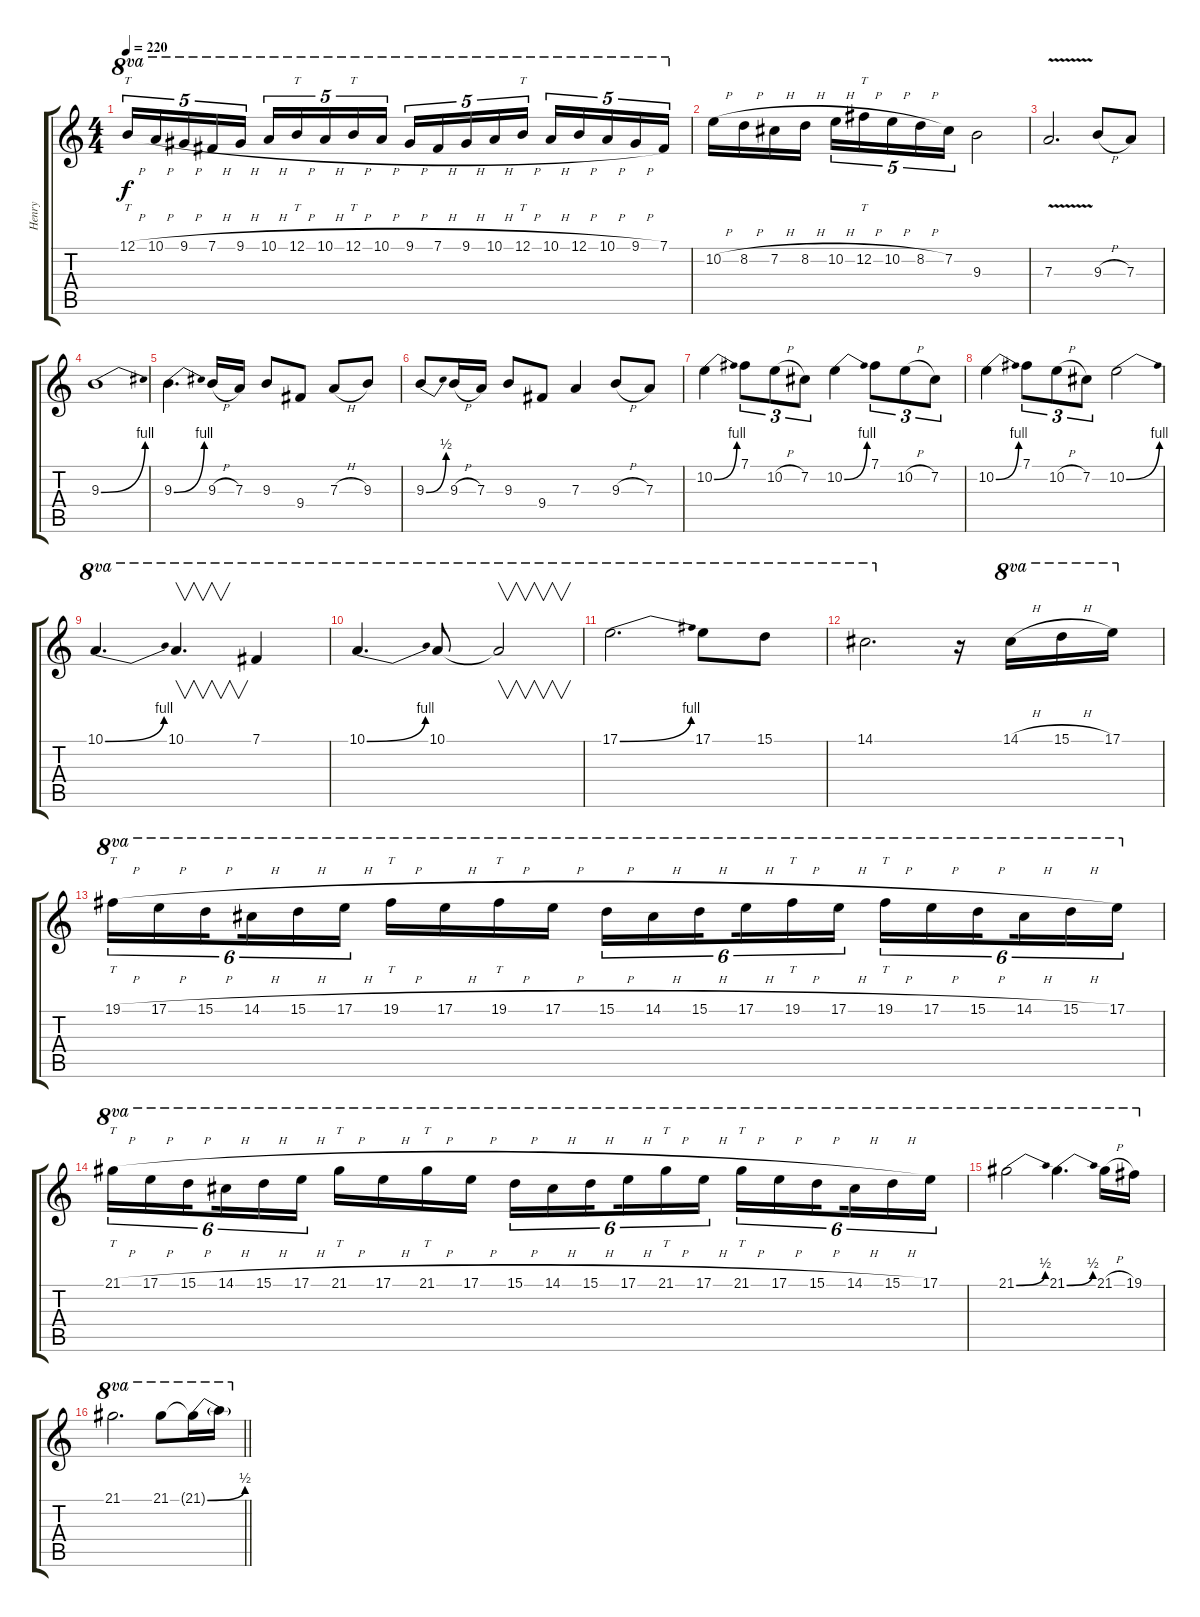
\track ("Henry" "Henry") {instrument distortionguitar}
\staff {score tabs}
\tuning (B3 Gb3 D3 A2 E2 B1) {hide}
\ts (4 4)
\tempo 220
\clef g2
\ks c
12.1{h}.16{tt tu (5 4) ot 8va dy f} 10.1{h}.16{tu (5 4) ot 8va} 9.1{h}.16{tu (5 4) ot 8va} 7.1{h}.16{tu (5 4) ot 8va} 9.1{h}.16{tu (5 4) ot 8va} 10.1{h}.16{tu (5 4) ot 8va} 12.1{h}.16{tt tu (5 4) ot 8va} 10.1{h}.16{tu (5 4) ot 8va} 12.1{h}.16{tt tu (5 4) ot 8va} 10.1{h}.16{tu (5 4) ot 8va} 9.1{h}.16{tu (5 4) ot 8va} 7.1{h}.16{tu (5 4) ot 8va} 9.1{h}.16{tu (5 4) ot 8va} 10.1{h}.16{tu (5 4) ot 8va} 12.1{h}.16{tt tu (5 4) ot 8va} 10.1{h}.16{tu (5 4) ot 8va} 12.1{h}.16{tu (5 4) ot 8va} 10.1{h}.16{tu (5 4) ot 8va} 9.1{h}.16{tu (5 4) ot 8va} 7.1.16{tu (5 4) ot 8va} |
10.2{h}.16 8.2{h}.16 7.2{h}.16 8.2{h}.16 10.2{h}.16{tu (5 4)} 12.2{h}.16{tt tu (5 4)} 10.2{h}.16{tu (5 4)} 8.2{h}.16{tu (5 4)} 7.2.16{tu (5 4)} 9.3.2 |
7.3{v}.2{d} 9.3{h}.8 7.3.8 |
9.3{be (bend 0 0 60 4)}.1 |
9.3{be (bend 0 0 60 4)}.4{d} 9.3{h}.16 7.3.16 9.3.8 9.4.8 7.3{h}.8 9.3.8 |
9.3{be (bend 0 0 60 2)}.8 9.3{h}.16 7.3.16 9.3.8 9.4.8 7.3.4 9.3{h}.8 7.3.8 |
10.2{be (bend 0 0 60 4)}.4 7.1.8{tu (3 2)} 10.2{h}.8{tu (3 2)} 7.2.8{tu (3 2)} 10.2{be (bend 0 0 60 4)}.4 7.1.8{tu (3 2)} 10.2{h}.8{tu (3 2)} 7.2.8{tu (3 2)} |
10.2{be (bend 0 0 60 4)}.4 7.1.8{tu (3 2)} 10.2{h}.8{tu (3 2)} 7.2.8{tu (3 2)} 10.2{be (bend 0 0 60 4)}.2 |
10.1{be (bend 0 0 60 4)}.4{d ot 8va} 10.1.4{v d ot 8va} 7.1.4{ot 8va} |
10.1{be (bend 0 0 60 4)}.4{d ot 8va} 10.1.8{ot 8va} 10.1{t}.2{v ot 8va} |
17.1{be (bend 0 0 60 4)}.2{d ot 8va} 17.1.8{ot 8va} 15.1.8{ot 8va} |
14.1.2{d ot 8va} r.16 14.1{h}.16{ot 8va} 15.1{h}.16{ot 8va} 17.1.16{ot 8va} |
19.1{h}.16{tt tu (6 4) ot 8va} 17.1{h}.16{tu (6 4) ot 8va} 15.1{h}.16{tu (6 4) ot 8va beam splitsecondary} 14.1{h}.16{tu (6 4) ot 8va} 15.1{h}.16{tu (6 4) ot 8va} 17.1{h}.16{tu (6 4) ot 8va} 19.1{h}.16{tt ot 8va} 17.1{h}.16{ot 8va} 19.1{h}.16{tt ot 8va} 17.1{h}.16{ot 8va} 15.1{h}.16{tu (6 4) ot 8va} 14.1{h}.16{tu (6 4) ot 8va} 15.1{h}.16{tu (6 4) ot 8va beam splitsecondary} 17.1{h}.16{tu (6 4) ot 8va} 19.1{h}.16{tt tu (6 4) ot 8va} 17.1{h}.16{tu (6 4) ot 8va} 19.1{h}.16{tt tu (6 4) ot 8va} 17.1{h}.16{tu (6 4) ot 8va} 15.1{h}.16{tu (6 4) ot 8va beam splitsecondary} 14.1{h}.16{tu (6 4) ot 8va} 15.1{h}.16{tu (6 4) ot 8va} 17.1.16{tu (6 4) ot 8va} |
21.1{h}.16{tt tu (6 4) ot 8va} 17.1{h}.16{tu (6 4) ot 8va} 15.1{h}.16{tu (6 4) ot 8va beam splitsecondary} 14.1{h}.16{tu (6 4) ot 8va} 15.1{h}.16{tu (6 4) ot 8va} 17.1{h}.16{tu (6 4) ot 8va} 21.1{h}.16{tt ot 8va} 17.1{h}.16{ot 8va} 21.1{h}.16{tt ot 8va} 17.1{h}.16{ot 8va} 15.1{h}.16{tu (6 4) ot 8va} 14.1{h}.16{tu (6 4) ot 8va} 15.1{h}.16{tu (6 4) ot 8va beam splitsecondary} 17.1{h}.16{tu (6 4) ot 8va} 21.1{h}.16{tt tu (6 4) ot 8va} 17.1{h}.16{tu (6 4) ot 8va} 21.1{h}.16{tt tu (6 4) ot 8va} 17.1{h}.16{tu (6 4) ot 8va} 15.1{h}.16{tu (6 4) ot 8va beam splitsecondary} 14.1{h}.16{tu (6 4) ot 8va} 15.1{h}.16{tu (6 4) ot 8va} 17.1.16{tu (6 4) ot 8va} |
21.1{be (bend 0 0 60 2)}.2{ot 8va} 21.1{be (bend 0 0 60 2)}.4{d ot 8va} 21.1{h}.16{ot 8va} 19.1.16{ot 8va} |
\barLineRight lightlight
21.1.2{d ot 8va} 21.1.8{ot 8va} 21.1{be (bend 0 0 60 2) t}.16{ot 8va} 21.1{t}.16{ot 8va}
